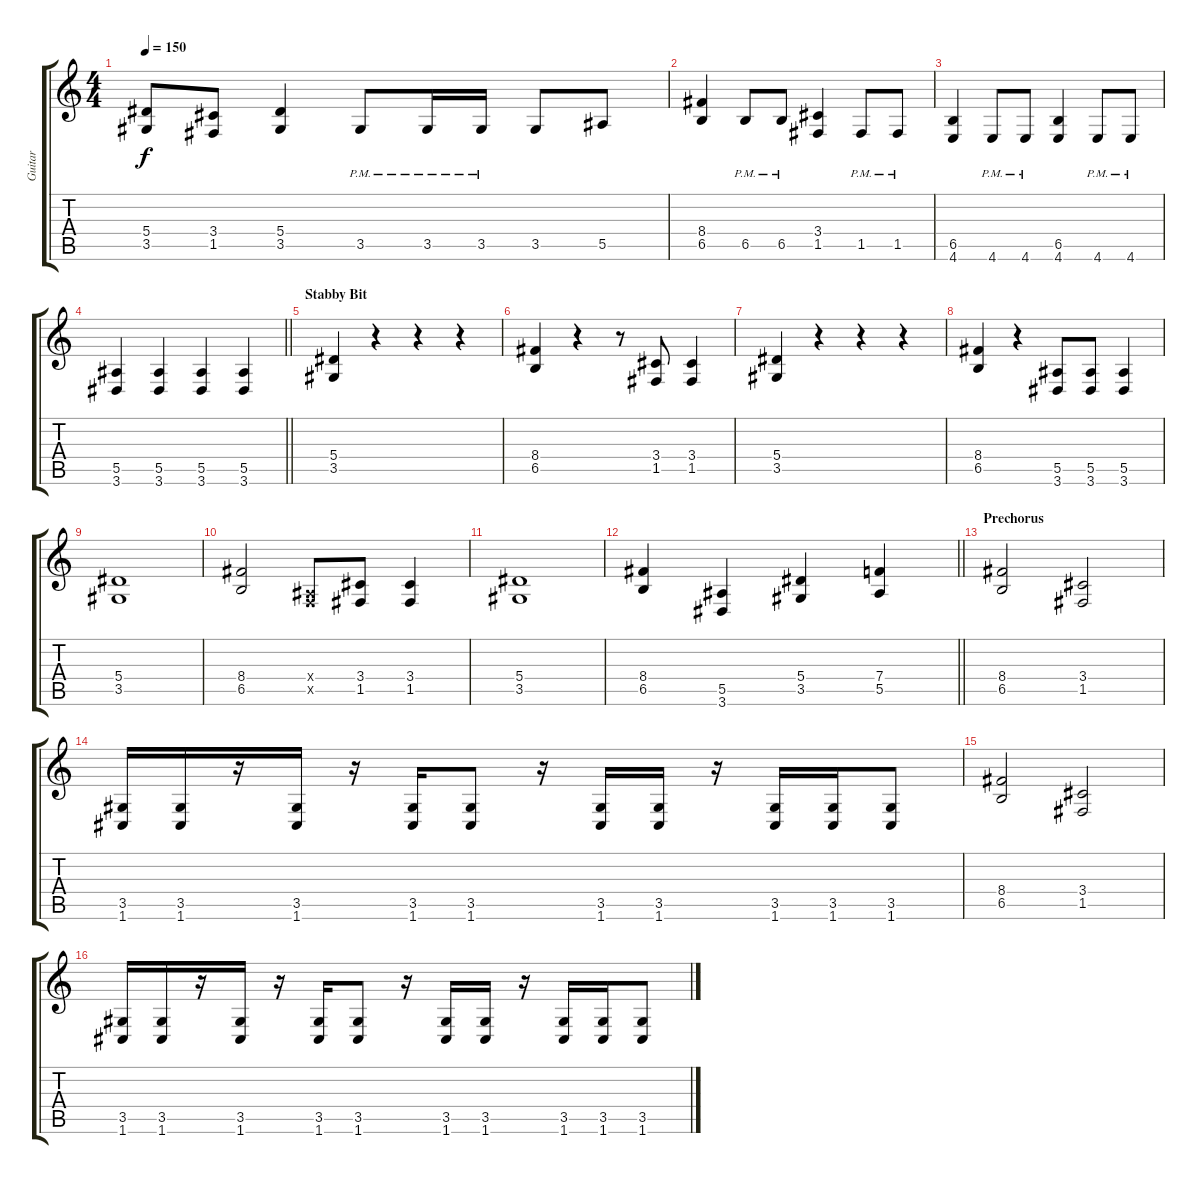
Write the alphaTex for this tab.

\track ("Guitar" "Guitar") {instrument distortionguitar}
\staff {score tabs}
\tuning (C4 G3 Eb3 Bb2 F2 C2) {hide}
\ts (4 4)
\tempo 150
\clef g2
\ks c
(5.4 3.5).8{dy f} (3.4 1.5).8 (5.4 3.5).4 3.5{pm}.8 3.5{pm}.16 3.5{pm}.16 3.5.8 5.5.8 |
(8.4 6.5).4 6.5{pm}.8 6.5{pm}.8 (3.4 1.5).4 1.5{pm}.8 1.5{pm}.8 |
(6.5 4.6).4 4.6{pm}.8 4.6{pm}.8 (6.5 4.6).4 4.6{pm}.8 4.6{pm}.8 |
\barLineRight lightlight
(5.5 3.6).4 (5.5 3.6).4 (5.5 3.6).4 (5.5 3.6).4 |
\section ("" "Stabby Bit")
(5.4 3.5).4 r.4 r.4 r.4 |
(8.4 6.5).4 r.4 r.8 (3.4 1.5).8 (3.4 1.5).4 |
(5.4 3.5).4 r.4 r.4 r.4 |
(8.4 6.5).4 r.4 (5.5 3.6).8 (5.5 3.6).8 (5.5 3.6).4 |
(5.4 3.5).1 |
(8.4 6.5).2 (0.4{x} 0.5{x}).8 (3.4 1.5).8 (3.4 1.5).4 |
(5.4 3.5).1 |
\barLineRight lightlight
(8.4 6.5).4 (5.5 3.6).4 (5.4 3.5).4 (7.4 5.5).4 |
\section ("" "Prechorus")
(8.4 6.5).2 (3.4 1.5).2 |
(3.5 1.6).16 (3.5 1.6).16 r.16 (3.5 1.6).16 r.16 (3.5 1.6).16 (3.5 1.6).8 r.16 (3.5 1.6).16 (3.5 1.6).16 r.16 (3.5 1.6).16 (3.5 1.6).16 (3.5 1.6).8 |
(8.4 6.5).2 (3.4 1.5).2 |
(3.5 1.6).16 (3.5 1.6).16 r.16 (3.5 1.6).16 r.16 (3.5 1.6).16 (3.5 1.6).8 r.16 (3.5 1.6).16 (3.5 1.6).16 r.16 (3.5 1.6).16 (3.5 1.6).16 (3.5 1.6).8
